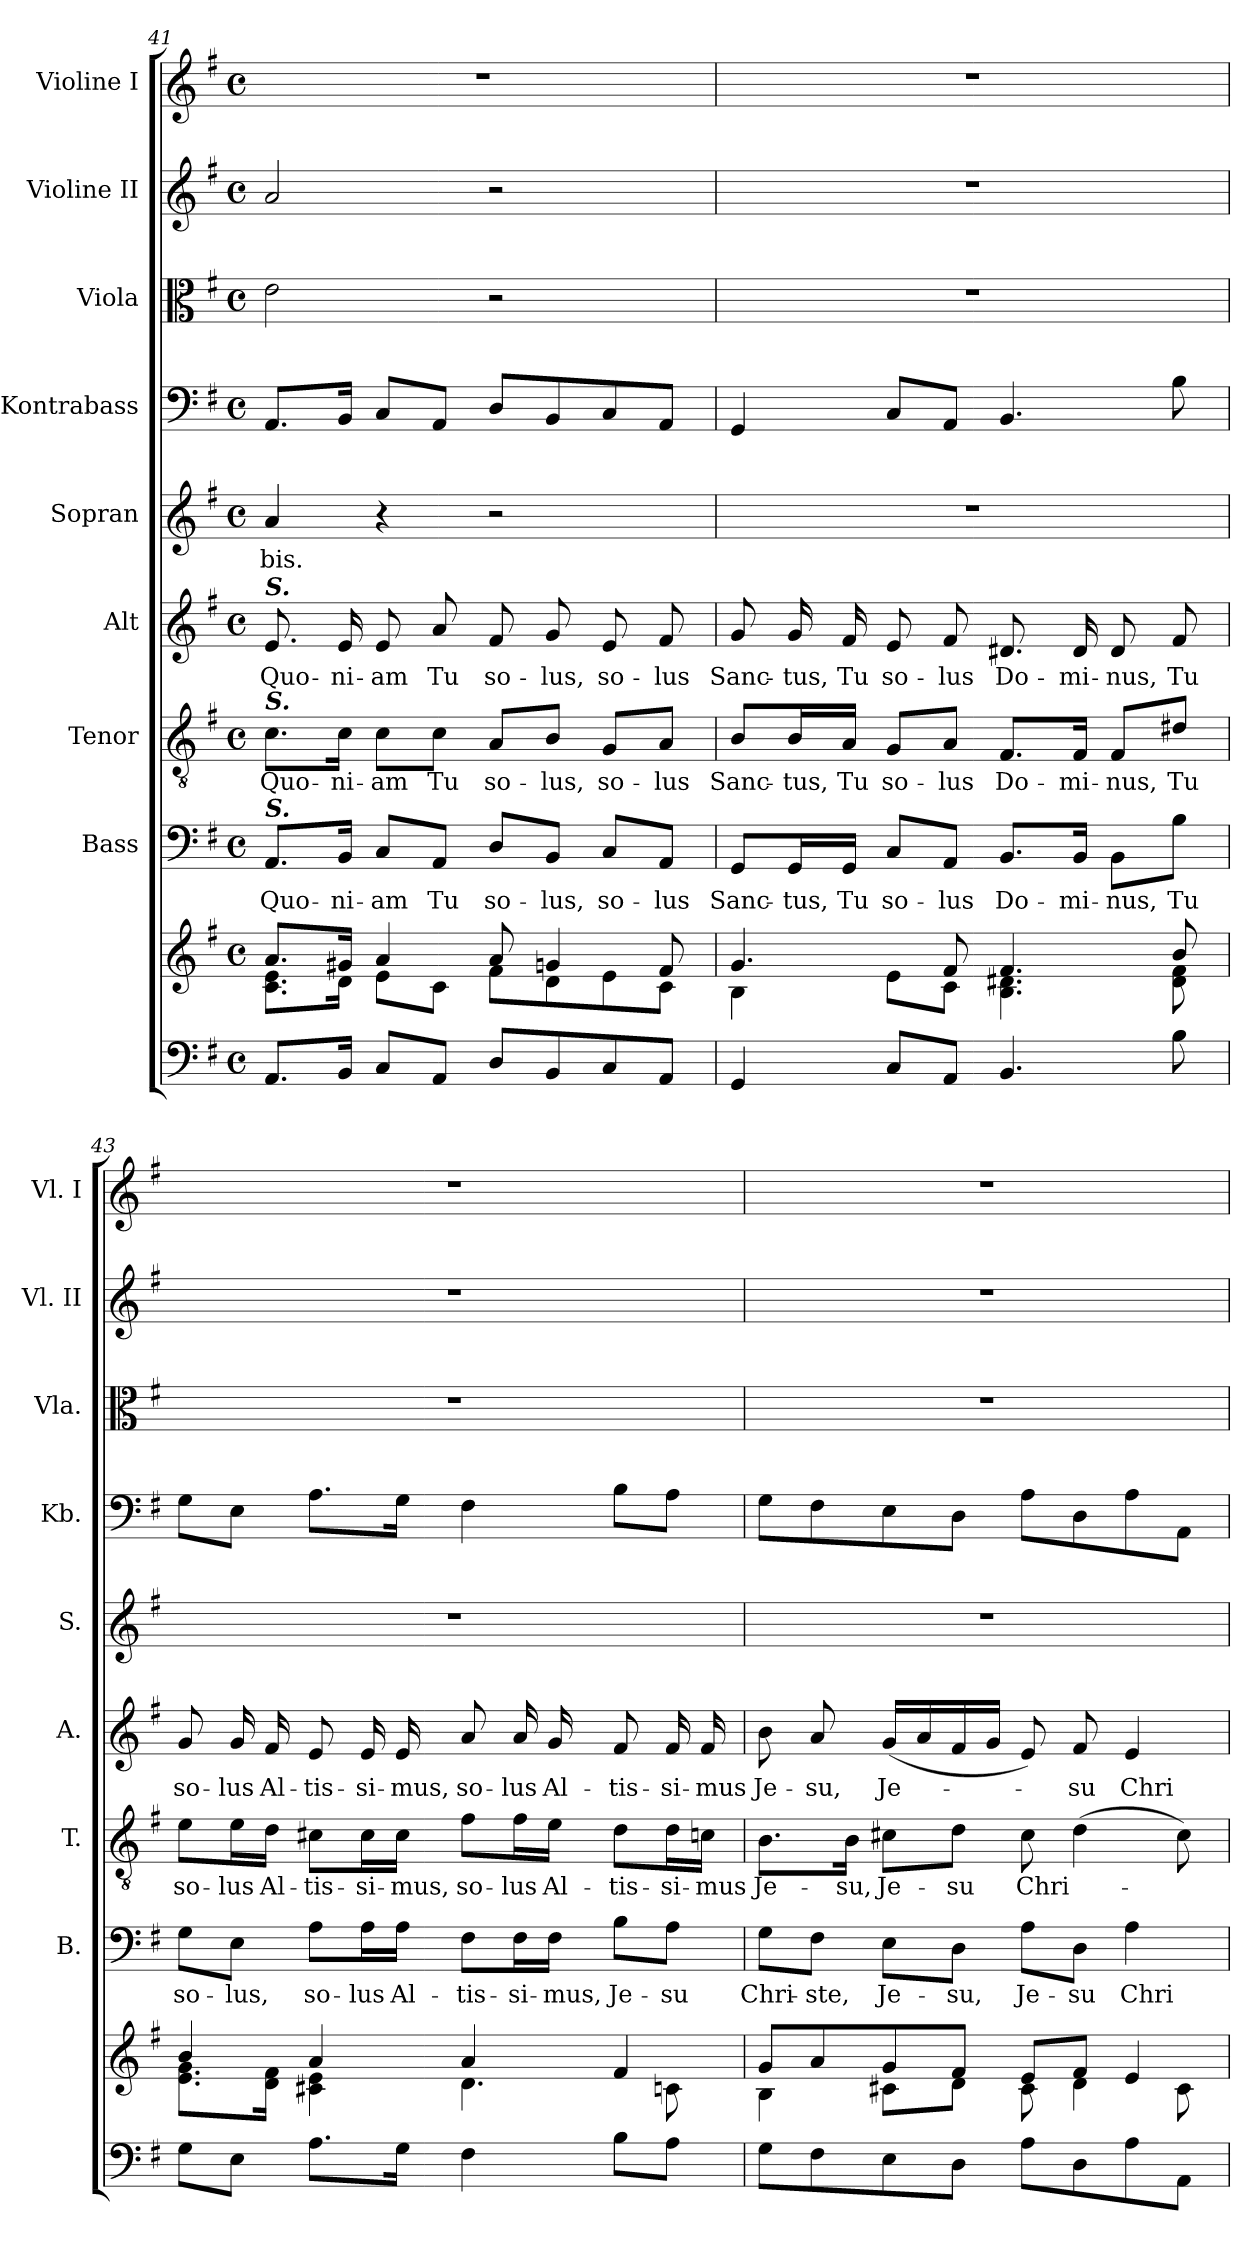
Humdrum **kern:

**kern	**kern	**kern	**text	**kern	**text	**kern	**text	**kern	**text	**kern	**kern	**kern	**kern
*part9	*part9	*part8	*part8	*part7	*part7	*part6	*part6	*part5	*part5	*part4	*part3	*part2	*part1
*staff10	*staff9	*staff8	*staff8	*staff7	*staff7	*staff6	*staff6	*staff5	*staff5	*staff4	*staff3	*staff2	*staff1
*	*	*I"Bass	*	*I"Tenor	*	*I"Alt	*	*I"Sopran	*	*I"Kontrabass	*I"Viola	*I"Violine II	*I"Violine I
*	*	*I'B.	*	*I'T.	*	*I'A.	*	*I'S.	*	*I'Kb.	*I'Vla.	*I'Vl. II	*I'Vl. I
!!LO:PB:g=z
*clefF4	*clefG2	*clefF4	*	*clefGv2	*	*clefG2	*	*clefG2	*	*clefF4	*clefC3	*clefG2	*clefG2
*	*	*	*	*	*	*	*	*	*	*ITrd7c12	*	*	*
*k[f#]	*k[f#]	*k[f#]	*	*k[f#]	*	*k[f#]	*	*k[f#]	*	*k[f#]	*k[f#]	*k[f#]	*k[f#]
*G:	*G:	*G:	*	*G:	*	*G:	*	*G:	*	*G:	*G:	*G:	*G:
*M4/4	*M4/4	*M4/4	*	*M4/4	*	*M4/4	*	*M4/4	*	*M4/4	*M4/4	*M4/4	*M4/4
*met(c)	*met(c)	*met(c)	*	*met(c)	*	*met(c)	*	*met(c)	*	*met(c)	*met(c)	*met(c)	*met(c)
=41	=41	=41	=41	=41	=41	=41	=41	=41	=41	=41	=41	=41	=41
*	*^	*	*	*	*	*	*	*	*	*	*	*	*
!	!	!	!	!	!	!	!LO:TX:a:Bi:t=S.	!	!	!	!	!	!	!
!	!	!	!	!	!LO:TX:a:Bi:t=S.	!	!	!	!	!	!	!	!	!
!	!	!	!LO:TX:a:Bi:t=S.	!	!	!	!	!	!	!	!	!	!	!
!	!	!	!	!LO:LY:b	!	!LO:LY:b	!	!LO:LY:b	!	!LO:LY:b	!	!	!	!
8.AA/L	8.a/L	8.c\ 8.e\L	8.AA/L	Quo-	8.c\L	Quo-	8.e/	Quo-	4a/	-bis.	8.AAA/L	2e\	2a/	1r
!	!	!	!	!LO:LY:b	!	!LO:LY:b	!	!LO:LY:b	!	!	!	!	!	!
16BB/Jk	16g#X/Jk	16d\Jk	16BB/Jk	-ni-	16c\Jk	-ni-	16e/	-ni-	.	.	16BBB/Jk	.	.	.
!	!	!	!	!LO:LY:b	!	!LO:LY:b	!	!LO:LY:b	!	!	!	!	!	!
8C/L	4a/	8e\L	8C/L	-am	8c\L	-am	8e/	-am	4r	.	8CC/L	.	.	.
!	!	!	!	!LO:LY:b	!	!LO:LY:b	!	!LO:LY:b	!	!	!	!	!	!
8AA/J	.	8c\J	8AA/J	Tu	8c\J	Tu	8a/	Tu	.	.	8AAA/J	.	.	.
!	!	!	!	!LO:LY:b	!	!LO:LY:b	!	!LO:LY:b	!	!	!	!	!	!
8D/L	8a/	8f#\L	8D/L	so-	8A/L	so-	8f#/	so-	2r	.	8DD/L	2r	2r	.
!	!	!	!	!LO:LY:b	!	!LO:LY:b	!	!LO:LY:b	!	!	!	!	!	!
8BB/	4gn/	8d\	8BB/J	-lus,	8B/J	-lus,	8g/	-lus,	.	.	8BBB/	.	.	.
!	!	!	!	!LO:LY:b	!	!LO:LY:b	!	!LO:LY:b	!	!	!	!	!	!
8C/	.	8e\	8C/L	so-	8G/L	so-	8e/	so-	.	.	8CC/	.	.	.
!	!	!	!	!LO:LY:b	!	!LO:LY:b	!	!LO:LY:b	!	!	!	!	!	!
8AA/J	8f#/	8c\J	8AA/J	-lus	8A/J	-lus	8f#/	-lus	.	.	8AAA/J	.	.	.
=42	=42	=42	=42	=42	=42	=42	=42	=42	=42	=42	=42	=42	=42	=42
!	!	!	!	!LO:LY:b	!	!LO:LY:b	!	!LO:LY:b	!	!	!	!	!	!
4GG/	4.g/	4B\	8GG/L	Sanc-	8B/L	Sanc-	8g/	Sanc-	1r	.	4GGG/	1r	1r	1r
!	!	!	!	!LO:LY:b	!	!LO:LY:b	!	!LO:LY:b	!	!	!	!	!	!
.	.	.	16GG/L	-tus,	16B/L	-tus,	16g/	-tus,	.	.	.	.	.	.
!	!	!	!	!LO:LY:b	!	!LO:LY:b	!	!LO:LY:b	!	!	!	!	!	!
.	.	.	16GG/JJ	Tu	16A/JJ	Tu	16f#/	Tu	.	.	.	.	.	.
!	!	!	!	!LO:LY:b	!	!LO:LY:b	!	!LO:LY:b	!	!	!	!	!	!
8C/L	.	8e\L	8C/L	so-	8G/L	so-	8e/	so-	.	.	8CC/L	.	.	.
!	!	!	!	!LO:LY:b	!	!LO:LY:b	!	!LO:LY:b	!	!	!	!	!	!
8AA/J	8f#/	8c\J	8AA/J	-lus	8A/J	-lus	8f#/	-lus	.	.	8AAA/J	.	.	.
!	!	!	!	!LO:LY:b	!	!LO:LY:b	!	!LO:LY:b	!	!	!	!	!	!
4.BB/	4.f#/	4.B\ 4.d#X\	8.BB/L	Do-	8.F#/L	Do-	8.d#X/	Do-	.	.	4.BBB/	.	.	.
!	!	!	!	!LO:LY:b	!	!LO:LY:b	!	!LO:LY:b	!	!	!	!	!	!
.	.	.	16BB/Jk	-mi-	16F#/Jk	-mi-	16d#/	-mi-	.	.	.	.	.	.
!	!	!	!	!LO:LY:b	!	!LO:LY:b	!	!LO:LY:b	!	!	!	!	!	!
.	.	.	8BB\L	-nus,	8F#/L	-nus,	8d#/	-nus,	.	.	.	.	.	.
!	!	!	!	!LO:LY:b	!	!LO:LY:b	!	!LO:LY:b	!	!	!	!	!	!
8B\	8b/	8d#\ 8f#\	8B\J	Tu	8d#X/J	Tu	8f#/	Tu	.	.	8BB\	.	.	.
=43	=43	=43	=43	=43	=43	=43	=43	=43	=43	=43	=43	=43	=43	=43
!	!	!	!	!LO:LY:b	!	!LO:LY:b	!	!LO:LY:b	!	!	!	!	!	!
8G\L	4b/	8.e\ 8.g\L	8G\L	so-	8e\L	so-	8g/	so-	1r	.	8GG\L	1r	1r	1r
!	!	!	!	!LO:LY:b	!	!LO:LY:b	!	!LO:LY:b	!	!	!	!	!	!
8E\J	.	.	8E\J	-lus,	16e\L	-lus	16g/	-lus	.	.	8EE\J	.	.	.
!	!	!	!	!	!	!LO:LY:b	!	!LO:LY:b	!	!	!	!	!	!
.	.	16d\ 16f#\Jk	.	.	16d\JJ	Al-	16f#/	Al-	.	.	.	.	.	.
!	!	!	!	!LO:LY:b	!	!LO:LY:b	!	!LO:LY:b	!	!	!	!	!	!
8.A\L	4a/	4c#X\ 4e\	8A\L	so-	8c#X\L	-tis-	8e/	-tis-	.	.	8.AA\L	.	.	.
!	!	!	!	!LO:LY:b	!	!LO:LY:b	!	!LO:LY:b	!	!	!	!	!	!
.	.	.	16A\L	-lus	16c#\L	-si-	16e/	-si-	.	.	.	.	.	.
!	!	!	!	!LO:LY:b	!	!LO:LY:b	!	!LO:LY:b	!	!	!	!	!	!
16G\Jk	.	.	16A\JJ	Al-	16c#\JJ	-mus,	16e/	-mus,	.	.	16GG\Jk	.	.	.
!	!	!	!	!LO:LY:b	!	!LO:LY:b	!	!LO:LY:b	!	!	!	!	!	!
4F#\	4a/	4.d\	8F#\L	-tis-	8f#\L	so-	8a/	so-	.	.	4FF#\	.	.	.
!	!	!	!	!LO:LY:b	!	!LO:LY:b	!	!LO:LY:b	!	!	!	!	!	!
.	.	.	16F#\L	-si-	16f#\L	-lus	16a/	-lus	.	.	.	.	.	.
!	!	!	!	!LO:LY:b	!	!LO:LY:b	!	!LO:LY:b	!	!	!	!	!	!
.	.	.	16F#\JJ	-mus,	16e\JJ	Al-	16g/	Al-	.	.	.	.	.	.
!	!	!	!	!LO:LY:b	!	!LO:LY:b	!	!LO:LY:b	!	!	!	!	!	!
8B\L	4f#/	.	8B\L	Je-	8d\L	-tis-	8f#/	-tis-	.	.	8BB\L	.	.	.
!	!	!	!	!LO:LY:b	!	!LO:LY:b	!	!LO:LY:b	!	!	!	!	!	!
8A\J	.	8cn\	8A\J	-su	16d\L	-si-	16f#/	-si-	.	.	8AA\J	.	.	.
!	!	!	!	!	!	!LO:LY:b	!	!LO:LY:b	!	!	!	!	!	!
.	.	.	.	.	16cn\JJ	-mus	16f#/	-mus	.	.	.	.	.	.
!!LO:PB:g=z
=44	=44	=44	=44	=44	=44	=44	=44	=44	=44	=44	=44	=44	=44	=44
!	!	!	!	!LO:LY:b	!	!LO:LY:b	!	!LO:LY:b	!	!	!	!	!	!
8G\L	8g/L	4B\	8G\L	Chri-	8.B\L	Je-	8b\	Je-	1r	.	8GG\L	1r	1r	1r
!	!	!	!	!LO:LY:b	!	!	!	!LO:LY:b	!	!	!	!	!	!
8F#\	8a/	.	8F#\J	-ste,	.	.	8a/	-su,	.	.	8FF#\	.	.	.
!	!	!	!	!	!	!LO:LY:b	!	!	!	!	!	!	!	!
.	.	.	.	.	16B\Jk	-su,	.	.	.	.	.	.	.	.
!	!	!	!	!LO:LY:b	!	!LO:LY:b	!	!LO:LY:b	!	!	!	!	!	!
8E\	8g/	8c#X\L	8E\L	Je-	8c#X\L	Je-	(<16g/LL	Je-	.	.	8EE\	.	.	.
.	.	.	.	.	.	.	16a/	.	.	.	.	.	.	.
!	!	!	!	!LO:LY:b	!	!LO:LY:b	!	!	!	!	!	!	!	!
8D\J	8f#/J	8d\J	8D\J	-su,	8d\J	-su	16f#/	.	.	.	8DD\J	.	.	.
.	.	.	.	.	.	.	16g/JJ	.	.	.	.	.	.	.
!	!	!	!	!LO:LY:b	!	!LO:LY:b	!	!	!	!	!	!	!	!
8A\L	8e/L	8c#\	8A\L	Je-	8c#\	Chri-	8e/)	.	.	.	8AA\L	.	.	.
!	!	!	!	!LO:LY:b	!	!	!	!LO:LY:b	!	!	!	!	!	!
8D\	8f#/J	4d\	8D\J	-su	(>4d\	.	8f#/	-su	.	.	8DD\	.	.	.
!	!	!	!	!LO:LY:b	!	!	!	!LO:LY:b	!	!	!	!	!	!
8A\	4e/	.	4A\	Chri-	.	.	4e/	Chri-	.	.	8AA\	.	.	.
8AA\J	.	8c#\	.	.	8c#\)	.	.	.	.	.	8AAA\J	.	.	.
*	*v	*v	*	*	*	*	*	*	*	*	*	*	*	*
=	=	=	=	=	=	=	=	=	=	=	=	=	=
*-	*-	*-	*-	*-	*-	*-	*-	*-	*-	*-	*-	*-	*-
